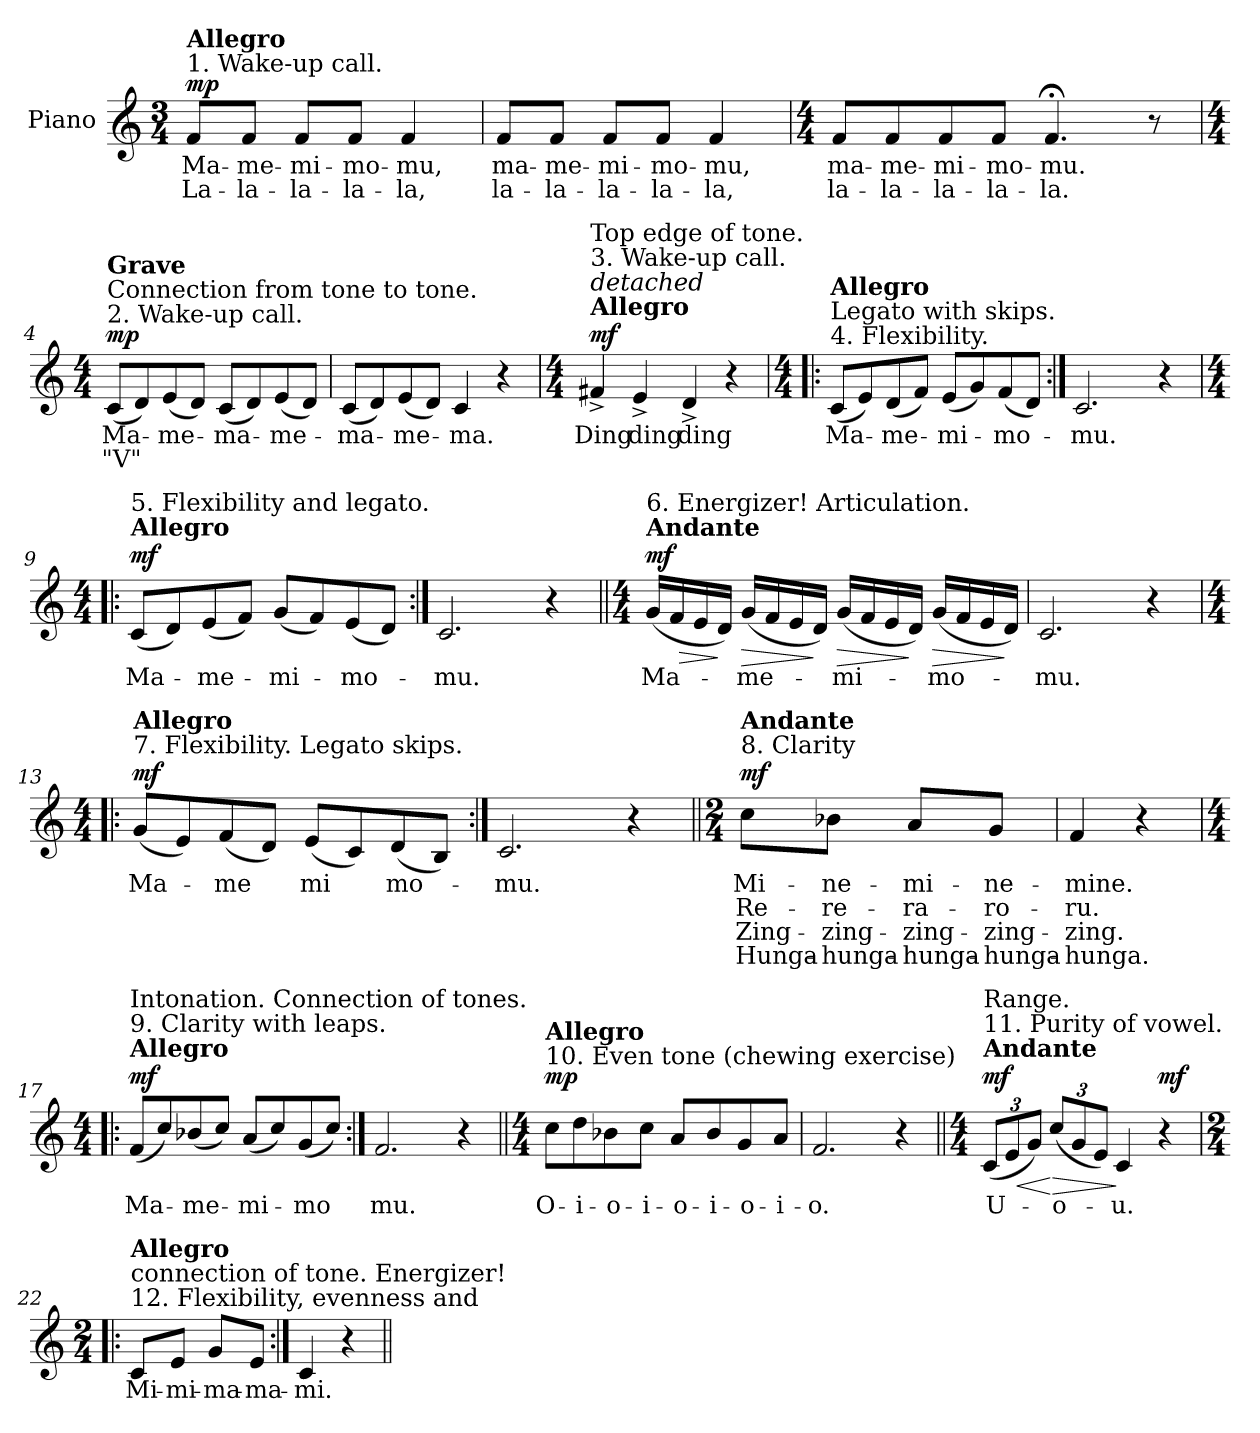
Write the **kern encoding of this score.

**kern	**text	**text	**text	**text	**dynam
*part1	*part1	*part1	*part1	*part1	*part1
*staff1	*staff1	*staff1	*staff1	*staff1	*staff1
*I"Piano	*	*	*	*	*
*I'Pno.	*	*	*	*	*
*clefG2	*	*	*	*	*
*k[]	*	*	*	*	*
*M3/4	*	*	*	*	*
*MM120	*	*	*	*	*
=1	=1	=1	=1	=1	=1
!LO:TX:a:t=1. Wake-up call.	!	!	!	!	!
!LO:TX:a:B:t=Allegro	!	!	!	!	!
!	!LO:LY:b	!LO:LY:b	!	!	!LO:DY:b
8f/L	Ma-	La-	.	.	mp
!	!LO:LY:b	!LO:LY:b	!	!	!
8f/J	-me-	-la-	.	.	.
!	!LO:LY:b	!LO:LY:b	!	!	!
8f/L	-mi-	-la-	.	.	.
!	!LO:LY:b	!LO:LY:b	!	!	!
8f/J	-mo-	-la-	.	.	.
!	!LO:LY:b	!LO:LY:b	!	!	!
4f/	-mu,	-la,	.	.	.
=2	=2	=2	=2	=2	=2
!	!LO:LY:b	!LO:LY:b	!	!	!
8f/L	ma-	la-	.	.	.
!	!LO:LY:b	!LO:LY:b	!	!	!
8f/J	-me-	-la-	.	.	.
!	!LO:LY:b	!LO:LY:b	!	!	!
8f/L	-mi-	-la-	.	.	.
!	!LO:LY:b	!LO:LY:b	!	!	!
8f/J	-mo-	-la-	.	.	.
!	!LO:LY:b	!LO:LY:b	!	!	!
4f/	-mu,	-la,	.	.	.
=3	=3	=3	=3	=3	=3
*M4/4	*	*	*	*	*
!	!LO:LY:b	!LO:LY:b	!	!	!
8f/L	ma-	la-	.	.	.
!	!LO:LY:b	!LO:LY:b	!	!	!
8f/	-me-	-la-	.	.	.
!	!LO:LY:b	!LO:LY:b	!	!	!
8f/	-mi-	-la-	.	.	.
!	!LO:LY:b	!LO:LY:b	!	!	!
8f/J	-mo-	-la-	.	.	.
!	!LO:LY:b	!LO:LY:b	!	!	!
4.f;</	mu.	-la.	.	.	.
8r	.	.	.	.	.
=4	=4	=4	=4	=4	=4
*M4/4	*	*	*	*	*
*MM120	*	*	*	*	*
!LO:TX:a:t=2. Wake-up call.	!	!	!	!	!
!LO:TX:a:t=Connection from tone to tone.	!	!	!	!	!
!LO:TX:a:B:t=Grave	!	!	!	!	!
!	!LO:LY:b	!LO:LY:b	!	!	!LO:DY:b
(<8c/L	Ma-	-"V"	.	.	mp
8d/)	.	.	.	.	.
!	!LO:LY:b	!	!	!	!
(<8e/	-me-	.	.	.	.
8d/J)	.	.	.	.	.
!	!LO:LY:b	!	!	!	!
(<8c/L	-ma-	.	.	.	.
8d/)	.	.	.	.	.
!	!LO:LY:b	!	!	!	!
(<8e/	-me-	.	.	.	.
8d/J)	.	.	.	.	.
=5	=5	=5	=5	=5	=5
!	!LO:LY:b	!	!	!	!
(<8c/L	-ma-	.	.	.	.
8d/)	.	.	.	.	.
!	!LO:LY:b	!	!	!	!
(<8e/	-me-	.	.	.	.
8d/J)	.	.	.	.	.
!	!LO:LY:b	!	!	!	!
4c/	-ma.	.	.	.	.
4r	.	.	.	.	.
!!LO:LB:g=z
=6	=6	=6	=6	=6	=6
*M4/4	*	*	*	*	*
*MM150	*	*	*	*	*
!LO:TX:a:B:t=Allegro	!	!	!	!	!
!LO:TX:a:i:t=detached	!	!	!	!	!
!LO:TX:a:t=3. Wake-up call.	!	!	!	!	!
!LO:TX:a:t=Top edge of tone.	!	!	!	!	!
!	!LO:LY:b	!	!	!	!LO:DY:b
4f#X^/	Ding	.	.	.	mf
!	!LO:LY:b	!	!	!	!
4e^/	ding	.	.	.	.
!	!LO:LY:b	!	!	!	!
4d^/	ding	.	.	.	.
4r	.	.	.	.	.
=7!|:	=7!|:	=7!|:	=7!|:	=7!|:	=7!|:
*M4/4	*	*	*	*	*
*MM130	*	*	*	*	*
!LO:TX:a:t=4. Flexibility.	!	!	!	!	!
!LO:TX:a:t=Legato with skips.	!	!	!	!	!
!LO:TX:a:B:t=Allegro	!	!	!	!	!
!	!LO:LY:b	!	!	!	!
(<8c/L	Ma-	.	.	.	.
8e/)	.	.	.	.	.
!	!LO:LY:b	!	!	!	!
(<8d/	-me-	.	.	.	.
8f/J)	.	.	.	.	.
!	!LO:LY:b	!	!	!	!
(<8e/L	-mi-	.	.	.	.
8g/)	.	.	.	.	.
!	!LO:LY:b	!	!	!	!
(<8f/	-mo-	.	.	.	.
8d/J)	.	.	.	.	.
=8:|!	=8:|!	=8:|!	=8:|!	=8:|!	=8:|!
!	!LO:LY:b	!	!	!	!
2.c/	-mu.	.	.	.	.
4r	.	.	.	.	.
=9!|:	=9!|:	=9!|:	=9!|:	=9!|:	=9!|:
*M4/4	*	*	*	*	*
*MM130	*	*	*	*	*
!LO:TX:a:B:t=Allegro	!	!	!	!	!
!LO:TX:a:t=5. Flexibility and legato.	!	!	!	!	!
!	!LO:LY:b	!	!	!	!LO:DY:b
(<8c/L	Ma-	.	.	.	mf
8d/)	.	.	.	.	.
!	!LO:LY:b	!	!	!	!
(<8e/	-me-	.	.	.	.
8f/J)	.	.	.	.	.
!	!LO:LY:b	!	!	!	!
(<8g/L	-mi-	.	.	.	.
8f/)	.	.	.	.	.
!	!LO:LY:b	!	!	!	!
(<8e/	-mo-	.	.	.	.
8d/J)	.	.	.	.	.
=10:|!	=10:|!	=10:|!	=10:|!	=10:|!	=10:|!
!	!LO:LY:b	!	!	!	!
2.c/	-mu.	.	.	.	.
4r	.	.	.	.	.
!!LO:LB:g=z
=11||	=11||	=11||	=11||	=11||	=11||
*M4/4	*	*	*	*	*
*MM86	*	*	*	*	*
!LO:TX:a:B:t=Andante	!	!	!	!	!
!LO:TX:a:t=6. Energizer! Articulation.	!	!	!	!	!
!	!LO:LY:b	!	!	!	!LO:HP:b
!	!	!	!	!	!LO:DY:n=1:b
(<16g/LL	Ma-	.	.	.	> mf
16f/	.	.	.	.	.
16e/	.	.	.	.	.
16d/JJ)	.	.	.	.	]
!	!LO:LY:b	!	!	!	!LO:HP:b
(<16g/LL	-me-	.	.	.	>
16f/	.	.	.	.	.
16e/	.	.	.	.	.
16d/JJ)	.	.	.	.	]
!	!LO:LY:b	!	!	!	!LO:HP:b
(<16g/LL	-mi-	.	.	.	>
16f/	.	.	.	.	.
16e/	.	.	.	.	.
16d/JJ)	.	.	.	.	]
!	!LO:LY:b	!	!	!	!LO:HP:b
(<16g/LL	-mo-	.	.	.	>
16f/	.	.	.	.	.
16e/	.	.	.	.	.
16d/JJ)	.	.	.	.	]
=12	=12	=12	=12	=12	=12
!	!LO:LY:b	!	!	!	!
2.c/	-mu.	.	.	.	.
4r	.	.	.	.	.
=13!|:	=13!|:	=13!|:	=13!|:	=13!|:	=13!|:
*M4/4	*	*	*	*	*
*MM120	*	*	*	*	*
!LO:TX:a:t=7. Flexibility. Legato skips.	!	!	!	!	!
!LO:TX:a:B:t=Allegro	!	!	!	!	!
!	!LO:LY:b	!	!	!	!LO:DY:b
(<8g/L	Ma-	.	.	.	mf
8e/)	.	.	.	.	.
!	!LO:LY:b	!	!	!	!
(<8f/	me	.	.	.	.
8d/J)	.	.	.	.	.
!	!LO:LY:b	!	!	!	!
(<8e/L	mi	.	.	.	.
8c/)	.	.	.	.	.
!	!LO:LY:b	!	!	!	!
(<8d/	mo-	.	.	.	.
8B/J)	.	.	.	.	.
=14:|!	=14:|!	=14:|!	=14:|!	=14:|!	=14:|!
!	!LO:LY:b	!	!	!	!
2.c/	-mu.	.	.	.	.
4r	.	.	.	.	.
!!LO:PB:g=z
=15||	=15||	=15||	=15||	=15||	=15||
*M2/4	*	*	*	*	*
*MM84	*	*	*	*	*
!LO:TX:a:t=8. Clarity	!	!	!	!	!
!LO:TX:a:B:t=Andante	!	!	!	!	!
!	!LO:LY:b	!LO:LY:b	!LO:LY:b	!LO:LY:b	!LO:DY:b
8cc\L	Mi-	Re-	Zing-	Hunga-	mf
!	!LO:LY:b	!LO:LY:b	!LO:LY:b	!LO:LY:b	!
8b-X\J	-ne-	-re-	-zing-	-hunga-	.
!	!LO:LY:b	!LO:LY:b	!LO:LY:b	!LO:LY:b	!
8a/L	-mi-	-ra-	-zing-	-hunga-	.
!	!LO:LY:b	!LO:LY:b	!LO:LY:b	!LO:LY:b	!
8g/J	-ne-	-ro-	-zing-	-hunga-	.
=16	=16	=16	=16	=16	=16
!	!LO:LY:b	!LO:LY:b	!LO:LY:b	!LO:LY:b	!
4f/	-mine.	-ru.	-zing.	-hunga.	.
4r	.	.	.	.	.
=17!|:	=17!|:	=17!|:	=17!|:	=17!|:	=17!|:
*M4/4	*	*	*	*	*
*MM120	*	*	*	*	*
!LO:TX:a:B:t=Allegro	!	!	!	!	!
!LO:TX:a:t=9. Clarity with leaps.	!	!	!	!	!
!LO:TX:a:t=Intonation. Connection of tones.	!	!	!	!	!
!	!LO:LY:b	!	!	!	!LO:DY:b
(<8f/L	Ma-	.	.	.	mf
8cc/)	.	.	.	.	.
!	!LO:LY:b	!	!	!	!
(<8b-X/	-me-	.	.	.	.
8cc/J)	.	.	.	.	.
!	!LO:LY:b	!	!	!	!
(<8a/L	-mi-	.	.	.	.
8cc/)	.	.	.	.	.
!	!LO:LY:b	!	!	!	!
(<8g/	mo	.	.	.	.
8cc/J)	.	.	.	.	.
=18:|!	=18:|!	=18:|!	=18:|!	=18:|!	=18:|!
!	!LO:LY:b	!	!	!	!
2.f/	mu.	.	.	.	.
4r	.	.	.	.	.
=19||	=19||	=19||	=19||	=19||	=19||
*M4/4	*	*	*	*	*
*MM120	*	*	*	*	*
!LO:TX:a:t=10. Even tone (chewing exercise)	!	!	!	!	!
!LO:TX:a:B:t=Allegro	!	!	!	!	!
!	!LO:LY:b	!	!	!	!LO:DY:b
8cc\L	O-	.	.	.	mp
!	!LO:LY:b	!	!	!	!
8dd\	-i-	.	.	.	.
!	!LO:LY:b	!	!	!	!
8b-X\	-o-	.	.	.	.
!	!LO:LY:b	!	!	!	!
8cc\J	-i-	.	.	.	.
!	!LO:LY:b	!	!	!	!
8a/L	-o-	.	.	.	.
!	!LO:LY:b	!	!	!	!
8b-/	-i-	.	.	.	.
!	!LO:LY:b	!	!	!	!
8g/	-o-	.	.	.	.
!	!LO:LY:b	!	!	!	!
8a/J	-i-	.	.	.	.
=20	=20	=20	=20	=20	=20
!	!LO:LY:b	!	!	!	!
2.f/	-o.	.	.	.	.
4r	.	.	.	.	.
!!LO:PB:g=z
=21||	=21||	=21||	=21||	=21||	=21||
*M4/4	*	*	*	*	*
*Xbrackettup	*	*	*	*	*
*MM90	*	*	*	*	*
!LO:TX:a:B:t=Andante	!	!	!	!	!
!LO:TX:a:t=11. Purity of vowel.	!	!	!	!	!
!LO:TX:a:t=Range.	!	!	!	!	!
!	!LO:LY:b	!	!	!	!LO:HP:b
!	!	!	!	!	!LO:DY:n=1:b
(<12c/L	U-	.	.	.	< mf
12e/	.	.	.	.	.
12g/J)	.	.	.	.	.
!	!LO:LY:b	!	!	!	!LO:HP:n=1:b
(<12cc/L	-o-	.	.	.	[ >
12g/	.	.	.	.	.
12e/J)	.	.	.	.	.
!	!LO:LY:b	!	!	!	!
4c/	-u.	.	.	.	]
!	!	!	!	!	!LO:DY:n=2:b
4r	.	.	.	.	mf
=22!|:	=22!|:	=22!|:	=22!|:	=22!|:	=22!|:
*M2/4	*	*	*	*	*
*MM120	*	*	*	*	*
!LO:TX:a:t=12. Flexibility, evenness and	!	!	!	!	!
!LO:TX:a:t=connection of tone. Energizer!	!	!	!	!	!
!LO:TX:a:B:t=Allegro	!	!	!	!	!
!	!LO:LY:b	!	!	!	!
8c/L	Mi-	.	.	.	.
!	!LO:LY:b	!	!	!	!
8e/J	-mi-	.	.	.	.
!	!LO:LY:b	!	!	!	!
8g/L	-ma-	.	.	.	.
!	!LO:LY:b	!	!	!	!
8e/J	-ma-	.	.	.	.
=23:|!	=23:|!	=23:|!	=23:|!	=23:|!	=23:|!
!	!LO:LY:b	!	!	!	!
4c/	-mi.	.	.	.	.
4r	.	.	.	.	.
=||	=||	=||	=||	=||	=||
*-	*-	*-	*-	*-	*-
